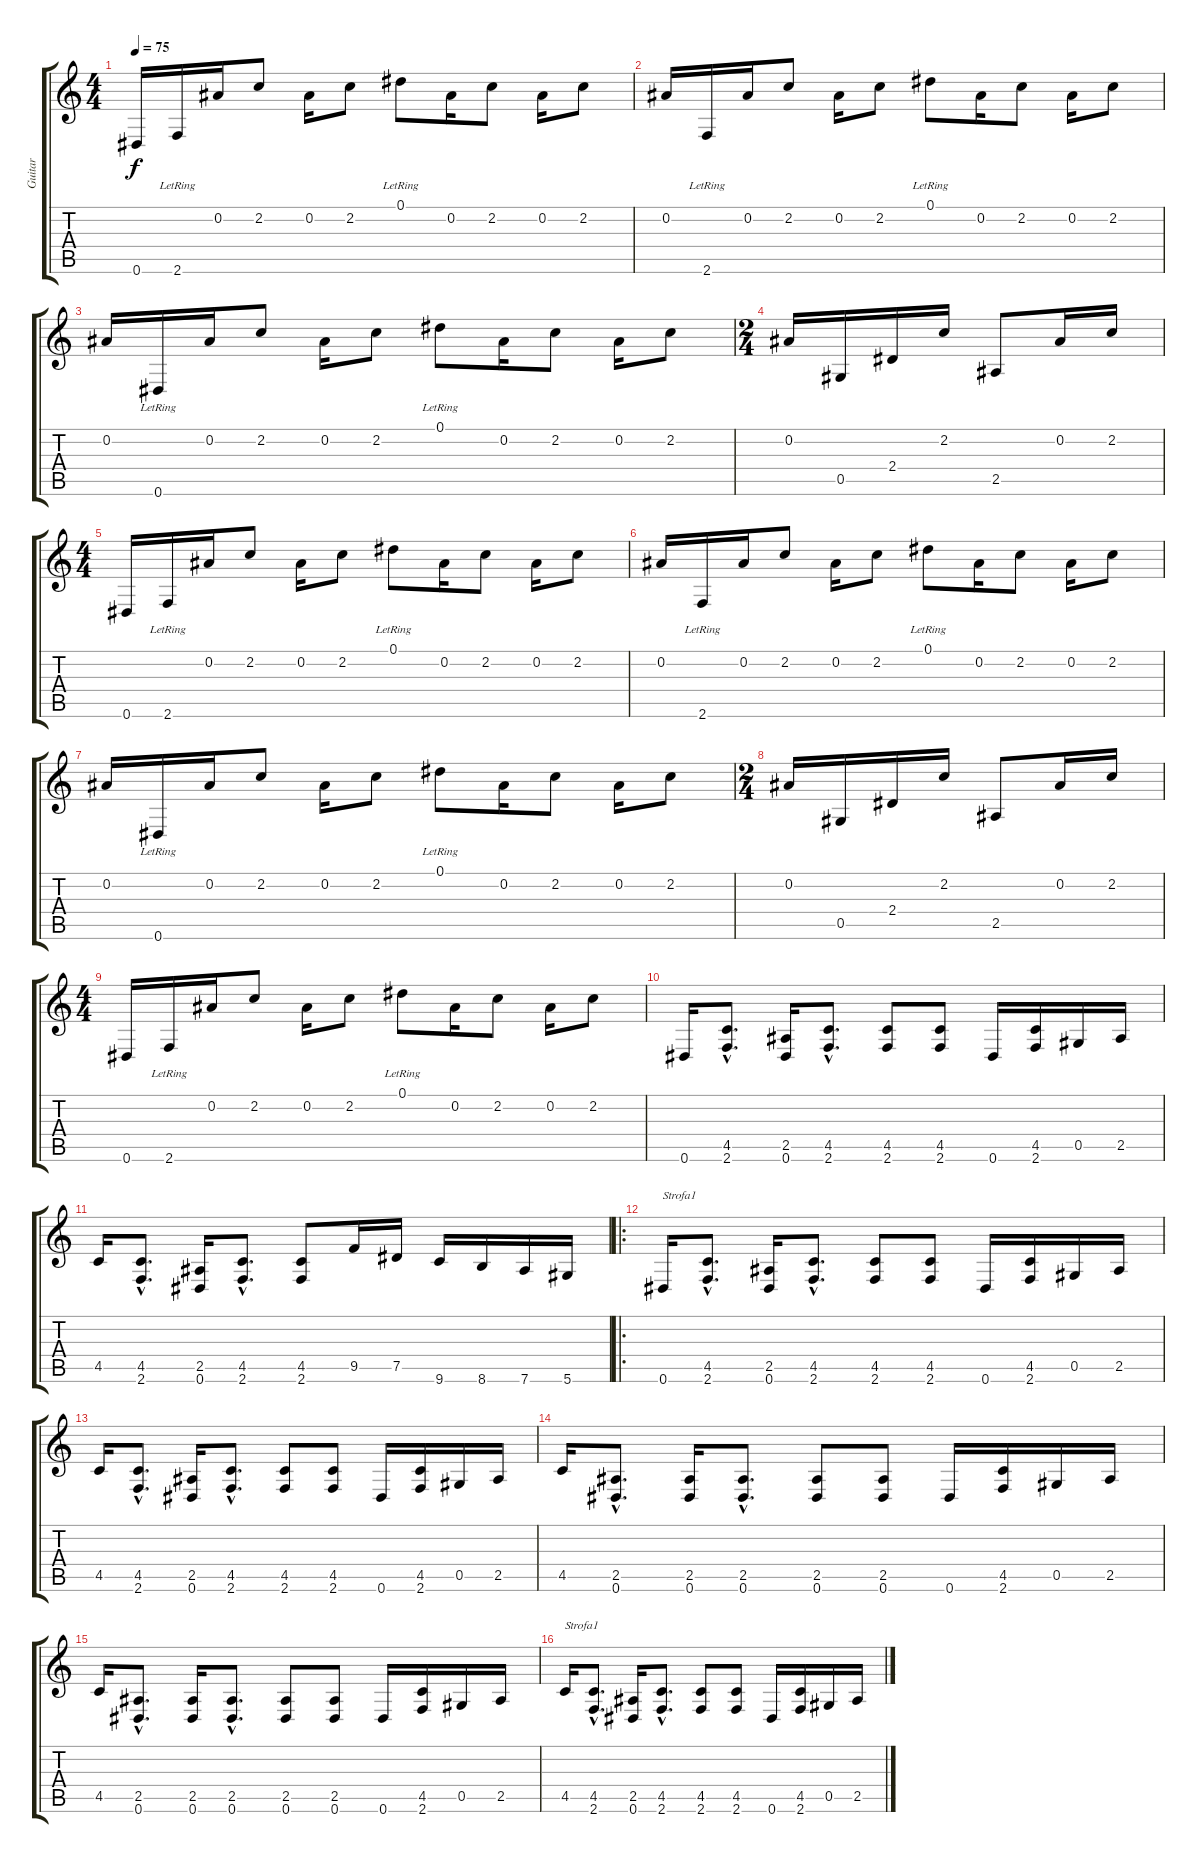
\track ("Guitar " "Guitar ") {instrument electricguitarclean}
\staff {score tabs}
\tuning (Eb4 Bb3 Gb3 Db3 Ab2 Eb2) {hide}
\ts (4 4)
\tempo 75
\clef g2
\ks c
0.6.16{dy f instrument electricguitarclean} 2.6{lr}.16 0.2.16 2.2.8 0.2.16 2.2.8 0.1{lr}.8 0.2.16 2.2.8 0.2.16 2.2.8 |
0.2.16 2.6{lr}.16 0.2.16 2.2.8 0.2.16 2.2.8 0.1{lr}.8 0.2.16 2.2.8 0.2.16 2.2.8 |
0.2.16 0.6{lr}.16 0.2.16 2.2.8 0.2.16 2.2.8 0.1{lr}.8 0.2.16 2.2.8 0.2.16 2.2.8 |
\ts (2 4)
0.2.16 0.5.16 2.4.16 2.2.16 2.5.8 0.2.16 2.2.16 |
\ts (4 4)
0.6.16 2.6{lr}.16 0.2.16 2.2.8 0.2.16 2.2.8 0.1{lr}.8 0.2.16 2.2.8 0.2.16 2.2.8 |
0.2.16 2.6{lr}.16 0.2.16 2.2.8 0.2.16 2.2.8 0.1{lr}.8 0.2.16 2.2.8 0.2.16 2.2.8 |
0.2.16 0.6{lr}.16 0.2.16 2.2.8 0.2.16 2.2.8 0.1{lr}.8 0.2.16 2.2.8 0.2.16 2.2.8 |
\ts (2 4)
0.2.16 0.5.16 2.4.16 2.2.16 2.5.8 0.2.16 2.2.16 |
\ts (4 4)
0.6.16 2.6{lr}.16 0.2.16 2.2.8 0.2.16 2.2.8 0.1{lr}.8 0.2.16 2.2.8 0.2.16 2.2.8 |
0.6.16{instrument distortionguitar} (4.5{hac} 2.6{hac}).8{d} (2.5 0.6).16 (4.5{hac} 2.6{hac}).8{d} (4.5 2.6).8 (4.5 2.6).8 0.6.16 (4.5 2.6).16 0.5.16 2.5.16 |
4.5.16 (4.5{hac} 2.6{hac}).8{d} (2.5 0.6).16 (4.5{hac} 2.6{hac}).8{d} (4.5 2.6).8 9.5.16 7.5.16 9.6.16 8.6.16 7.6.16 5.6.16 |
\ro
0.6.16{txt "Strofa1"} (4.5{hac} 2.6{hac}).8{d} (2.5 0.6).16 (4.5{hac} 2.6{hac}).8{d} (4.5 2.6).8 (4.5 2.6).8 0.6.16 (4.5 2.6).16 0.5.16 2.5.16 |
4.5.16 (4.5{hac} 2.6{hac}).8{d} (2.5 0.6).16 (4.5{hac} 2.6{hac}).8{d} (4.5 2.6).8 (4.5 2.6).8 0.6.16 (4.5 2.6).16 0.5.16 2.5.16 |
4.5.16 (2.5{hac} 0.6{hac}).8{d} (2.5 0.6).16 (2.5{hac} 0.6{hac}).8{d} (2.5 0.6).8 (2.5 0.6).8 0.6.16 (4.5 2.6).16 0.5.16 2.5.16 |
4.5.16 (2.5{hac} 0.6{hac}).8{d} (2.5 0.6).16 (2.5{hac} 0.6{hac}).8{d} (2.5 0.6).8 (2.5 0.6).8 0.6.16 (4.5 2.6).16 0.5.16 2.5.16 |
4.5.16{txt "Strofa1"} (4.5{hac} 2.6{hac}).8{d} (2.5 0.6).16 (4.5{hac} 2.6{hac}).8{d} (4.5 2.6).8 (4.5 2.6).8 0.6.16 (4.5 2.6).16 0.5.16 2.5.16
